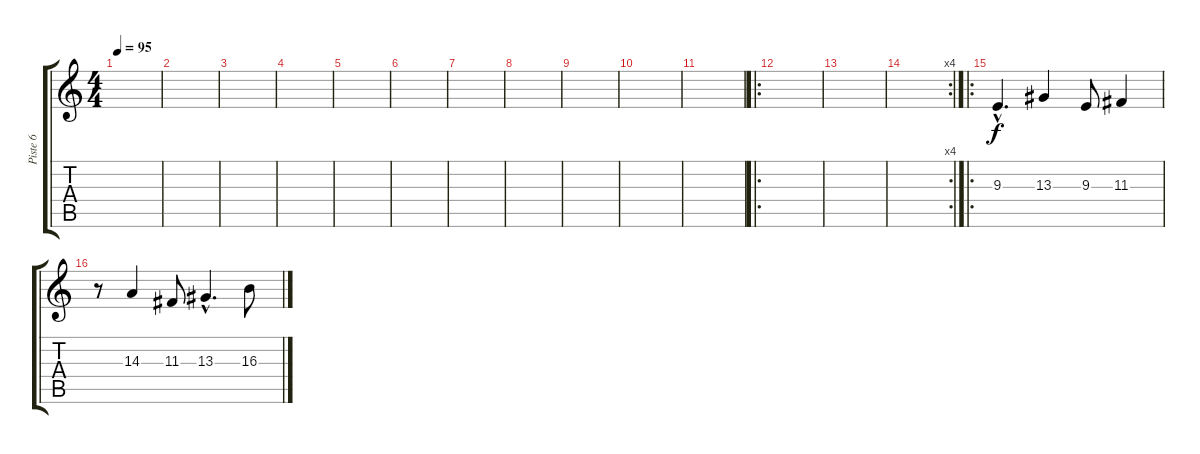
\track ("Piste 6" "Piste 6") {instrument agogo}
\staff {score tabs}
\tuning (E4 B3 G3 D3 A2 E2) {hide}
\ts (4 4)
\tempo 95
\clef g2
\ks c
|
|
|
|
|
|
|
|
|
|
|
\ro
|
|
\rc 4
|
\ro
9.3{hac}.4{d} 13.3.4 9.3.8 11.3.4 |
r.8 14.3.4 11.3.8 13.3{hac}.4{d} 16.3.8
